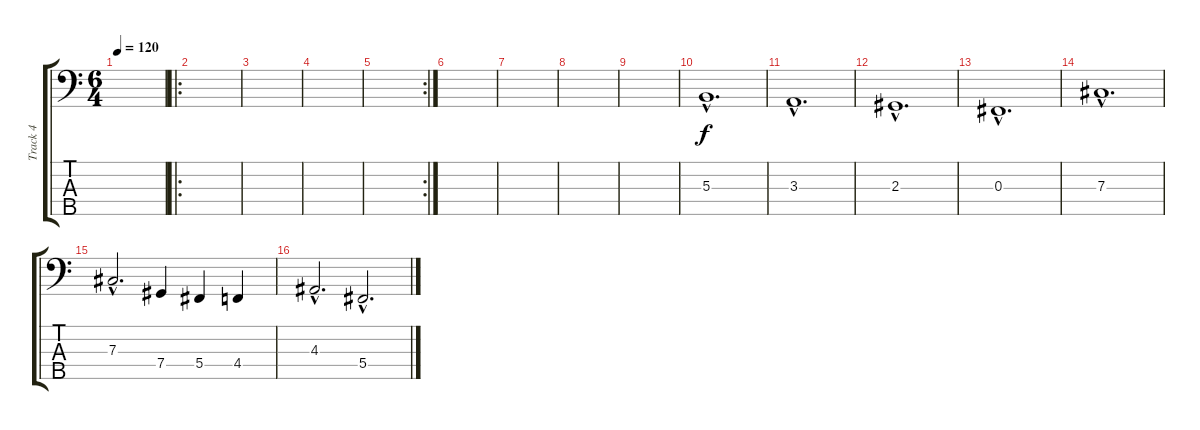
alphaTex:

\track ("Track 4" "Track 4") {instrument electricbassfinger}
\staff {score tabs}
\tuning (E2 B1 Gb1 Db1 Ab0) {hide}
\ts (6 4)
\tempo 120
\clef f4
\ks c
|
\ro
|
|
|
\rc 2
|
|
|
|
|
5.3{hac}.1{d} |
3.3{hac}.1{d} |
2.3{hac}.1{d} |
0.3{hac}.1{d} |
7.3{hac}.1{d} |
7.3{hac}.2{d} 7.4.4 5.4.4 4.4.4 |
4.3{hac}.2{d} 5.4{hac}.2{d}
